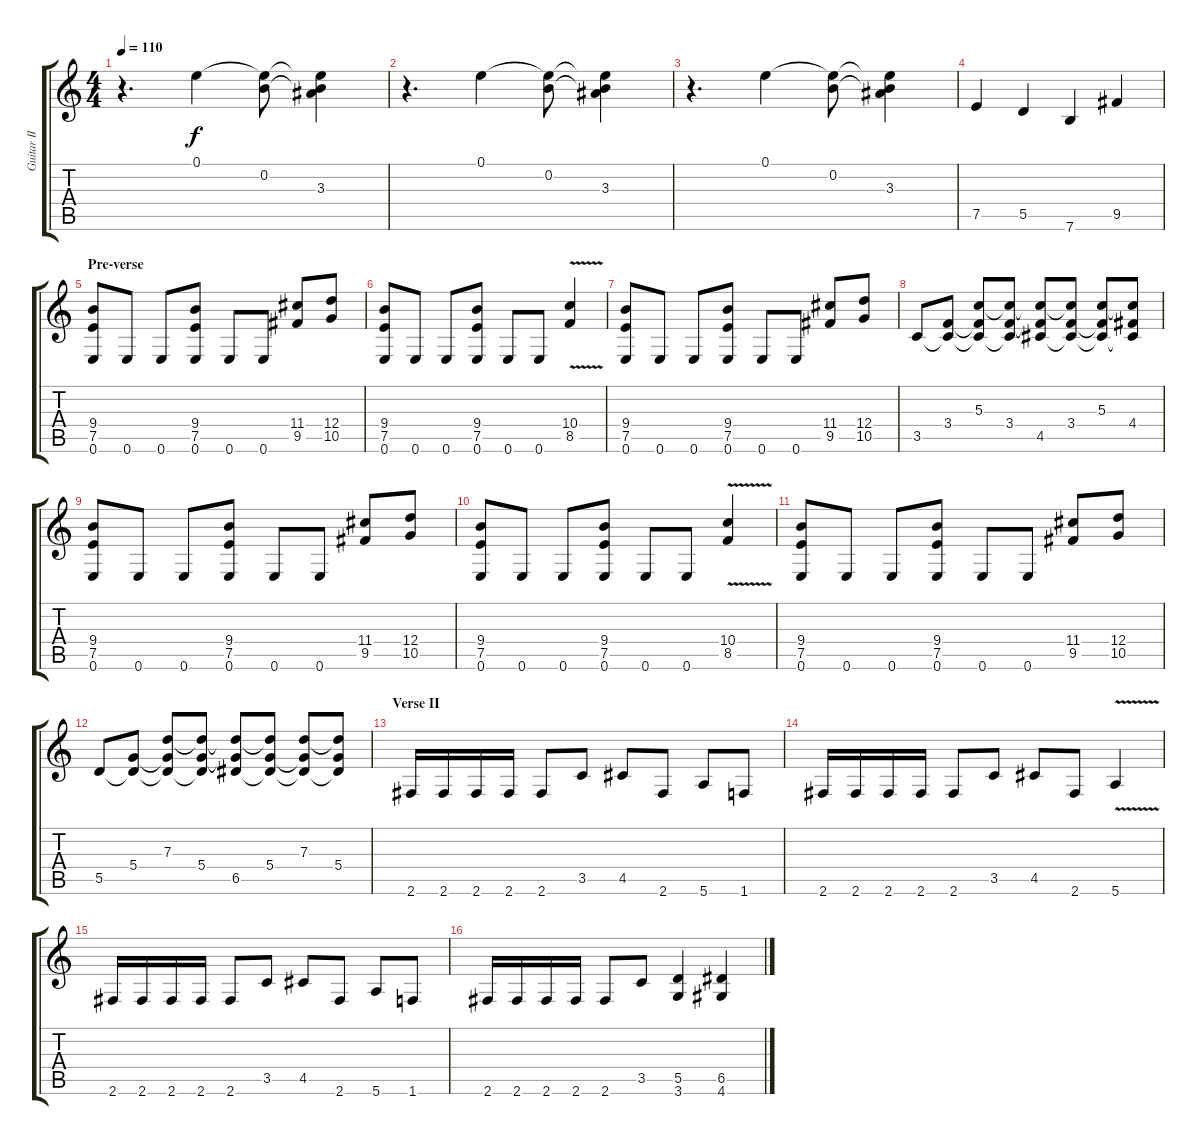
\track ("Guitar II" "Guitar II") {instrument overdrivenguitar}
\staff {score tabs}
\tuning (E4 B3 G3 D3 A2 E2) {hide}
\ts (4 4)
\tempo 110
\clef g2
\ks c
r.4{d dy f instrument acousticguitarsteel} 0.1.4 (0.1{t} 0.2).8 (0.1{t} 0.2{t} 3.3).4 |
r.4{d instrument acousticguitarsteel} 0.1.4 (0.1{t} 0.2).8 (0.1{t} 0.2{t} 3.3).4 |
r.4{d instrument acousticguitarsteel} 0.1.4 (0.1{t} 0.2).8 (0.1{t} 0.2{t} 3.3).4 |
7.5.4{instrument overdrivenguitar} 5.5.4 7.6.4 9.5.4 |
\section ("" "Pre-verse")
(9.4 7.5 0.6).8{instrument overdrivenguitar} 0.6.8 0.6.8 (9.4 7.5 0.6).8 0.6.8 0.6.8 (11.4 9.5).8 (12.4 10.5).8 |
(9.4 7.5 0.6).8 0.6.8 0.6.8 (9.4 7.5 0.6).8 0.6.8 0.6.8 (10.4{v} 8.5{v}).4 |
(9.4 7.5 0.6).8 0.6.8 0.6.8 (9.4 7.5 0.6).8 0.6.8 0.6.8 (11.4 9.5).8 (12.4 10.5).8 |
3.5.8{instrument acousticguitarsteel} (3.4 3.5{t}).8 (5.3 3.4{t} 3.5{t}).8 (5.3{t} 3.4 3.5{t}).8 (5.3{t} 3.4{t} 4.5).8 (5.3{t} 3.4 4.5{t}).8 (5.3 3.4{t} 4.5{t}).8 (5.3{t} 4.4 4.5{t}).8 |
(9.4 7.5 0.6).8{instrument overdrivenguitar} 0.6.8 0.6.8 (9.4 7.5 0.6).8 0.6.8 0.6.8 (11.4 9.5).8 (12.4 10.5).8 |
(9.4 7.5 0.6).8 0.6.8 0.6.8 (9.4 7.5 0.6).8 0.6.8 0.6.8 (10.4{v} 8.5{v}).4 |
(9.4 7.5 0.6).8 0.6.8 0.6.8 (9.4 7.5 0.6).8 0.6.8 0.6.8 (11.4 9.5).8 (12.4 10.5).8 |
5.5.8{instrument acousticguitarsteel} (5.4 5.5{t}).8 (7.3 5.4{t} 5.5{t}).8 (7.3{t} 5.4 5.5{t}).8 (7.3{t} 5.4{t} 6.5).8 (7.3{t} 5.4 6.5{t}).8 (7.3 5.4{t} 6.5{t}).8 (7.3{t} 5.4 6.5{t}).8 |
\section ("" "Verse II")
2.6.16{instrument overdrivenguitar} 2.6.16 2.6.16 2.6.16 2.6.8 3.5.8 4.5.8 2.6.8 5.6.8 1.6.8 |
2.6.16 2.6.16 2.6.16 2.6.16 2.6.8 3.5.8 4.5.8 2.6.8 5.6{v}.4 |
2.6.16 2.6.16 2.6.16 2.6.16 2.6.8 3.5.8 4.5.8 2.6.8 5.6.8 1.6.8 |
2.6.16 2.6.16 2.6.16 2.6.16 2.6.8 3.5.8 (5.5 3.6).4 (6.5 4.6).4
